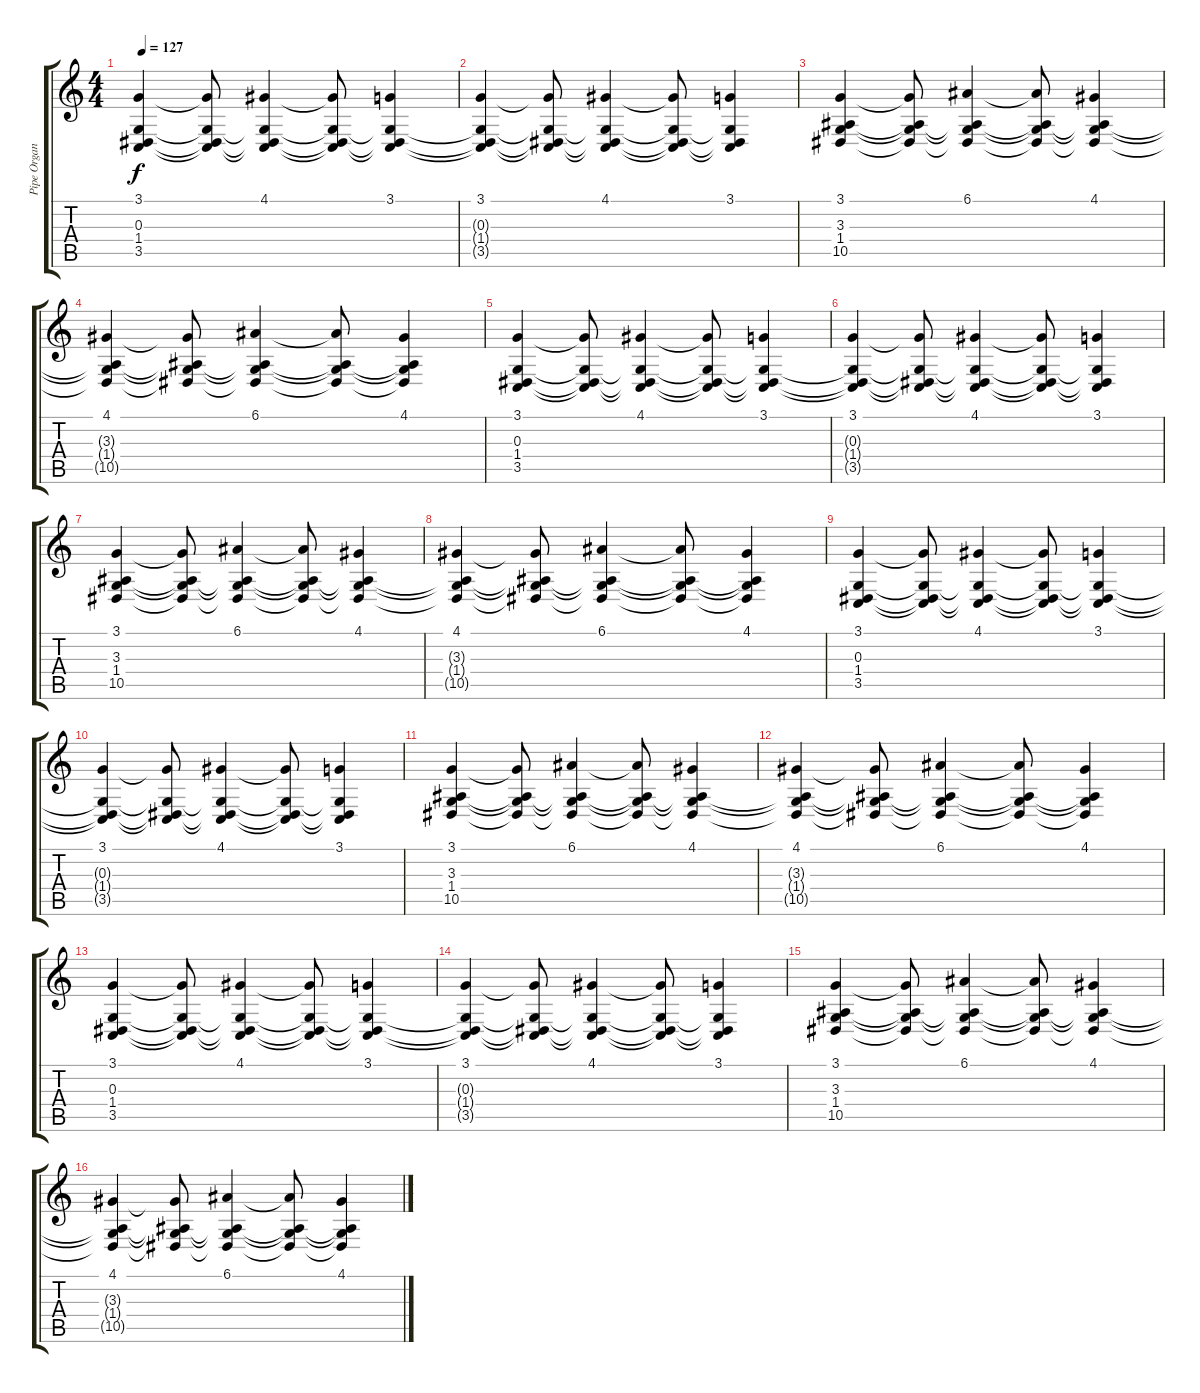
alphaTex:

\track ("Pipe Organ" "Pipe Organ") {instrument churchorgan}
\staff {score tabs}
\tuning (E4 B3 G3 D3 A2 E2) {hide}
\ts (4 4)
\tempo 127
\clef g2
\ks c
(3.1 0.3 1.4 3.5).4{dy f instrument churchorgan} (3.1{t} 0.3{t} 1.4{t} 3.5{t}).8 (4.1 0.3{t} 1.4{t} 3.5{t}).4 (4.1{t} 0.3{t} 1.4{t} 3.5{t}).8 (3.1 0.3{t} 1.4{t} 3.5{t}).4 |
(3.1 0.3{t} 1.4{t} 3.5{t}).4 (3.1{t} 0.3{t} 1.4{t} 3.5{t}).8 (4.1 0.3{t} 1.4{t} 3.5{t}).4 (4.1{t} 0.3{t} 1.4{t} 3.5{t}).8 (3.1 0.3{t} 1.4{t} 3.5{t}).4 |
(3.1 3.3 1.4 10.5).4 (3.1{t} 3.3{t} 1.4{t} 10.5{t}).8 (6.1 3.3{t} 1.4{t} 10.5{t}).4 (6.1{t} 3.3{t} 1.4{t} 10.5{t}).8 (4.1 3.3{t} 1.4{t} 10.5{t}).4 |
(4.1 3.3{t} 1.4{t} 10.5{t}).4 (4.1{t} 3.3{t} 1.4{t} 10.5{t}).8 (6.1 3.3{t} 1.4{t} 10.5{t}).4 (6.1{t} 3.3{t} 1.4{t} 10.5{t}).8 (4.1 3.3{t} 1.4{t} 10.5{t}).4 |
(3.1 0.3 1.4 3.5).4 (3.1{t} 0.3{t} 1.4{t} 3.5{t}).8 (4.1 0.3{t} 1.4{t} 3.5{t}).4 (4.1{t} 0.3{t} 1.4{t} 3.5{t}).8 (3.1 0.3{t} 1.4{t} 3.5{t}).4 |
(3.1 0.3{t} 1.4{t} 3.5{t}).4 (3.1{t} 0.3{t} 1.4{t} 3.5{t}).8 (4.1 0.3{t} 1.4{t} 3.5{t}).4 (4.1{t} 0.3{t} 1.4{t} 3.5{t}).8 (3.1 0.3{t} 1.4{t} 3.5{t}).4 |
(3.1 3.3 1.4 10.5).4 (3.1{t} 3.3{t} 1.4{t} 10.5{t}).8 (6.1 3.3{t} 1.4{t} 10.5{t}).4 (6.1{t} 3.3{t} 1.4{t} 10.5{t}).8 (4.1 3.3{t} 1.4{t} 10.5{t}).4 |
(4.1 3.3{t} 1.4{t} 10.5{t}).4 (4.1{t} 3.3{t} 1.4{t} 10.5{t}).8 (6.1 3.3{t} 1.4{t} 10.5{t}).4 (6.1{t} 3.3{t} 1.4{t} 10.5{t}).8 (4.1 3.3{t} 1.4{t} 10.5{t}).4 |
(3.1 0.3 1.4 3.5).4 (3.1{t} 0.3{t} 1.4{t} 3.5{t}).8 (4.1 0.3{t} 1.4{t} 3.5{t}).4 (4.1{t} 0.3{t} 1.4{t} 3.5{t}).8 (3.1 0.3{t} 1.4{t} 3.5{t}).4 |
(3.1 0.3{t} 1.4{t} 3.5{t}).4 (3.1{t} 0.3{t} 1.4{t} 3.5{t}).8 (4.1 0.3{t} 1.4{t} 3.5{t}).4 (4.1{t} 0.3{t} 1.4{t} 3.5{t}).8 (3.1 0.3{t} 1.4{t} 3.5{t}).4 |
(3.1 3.3 1.4 10.5).4 (3.1{t} 3.3{t} 1.4{t} 10.5{t}).8 (6.1 3.3{t} 1.4{t} 10.5{t}).4 (6.1{t} 3.3{t} 1.4{t} 10.5{t}).8 (4.1 3.3{t} 1.4{t} 10.5{t}).4 |
(4.1 3.3{t} 1.4{t} 10.5{t}).4 (4.1{t} 3.3{t} 1.4{t} 10.5{t}).8 (6.1 3.3{t} 1.4{t} 10.5{t}).4 (6.1{t} 3.3{t} 1.4{t} 10.5{t}).8 (4.1 3.3{t} 1.4{t} 10.5{t}).4 |
(3.1 0.3 1.4 3.5).4 (3.1{t} 0.3{t} 1.4{t} 3.5{t}).8 (4.1 0.3{t} 1.4{t} 3.5{t}).4 (4.1{t} 0.3{t} 1.4{t} 3.5{t}).8 (3.1 0.3{t} 1.4{t} 3.5{t}).4 |
(3.1 0.3{t} 1.4{t} 3.5{t}).4 (3.1{t} 0.3{t} 1.4{t} 3.5{t}).8 (4.1 0.3{t} 1.4{t} 3.5{t}).4 (4.1{t} 0.3{t} 1.4{t} 3.5{t}).8 (3.1 0.3{t} 1.4{t} 3.5{t}).4 |
(3.1 3.3 1.4 10.5).4 (3.1{t} 3.3{t} 1.4{t} 10.5{t}).8 (6.1 3.3{t} 1.4{t} 10.5{t}).4 (6.1{t} 3.3{t} 1.4{t} 10.5{t}).8 (4.1 3.3{t} 1.4{t} 10.5{t}).4 |
(4.1 3.3{t} 1.4{t} 10.5{t}).4 (4.1{t} 3.3{t} 1.4{t} 10.5{t}).8 (6.1 3.3{t} 1.4{t} 10.5{t}).4 (6.1{t} 3.3{t} 1.4{t} 10.5{t}).8 (4.1 3.3{t} 1.4{t} 10.5{t}).4
